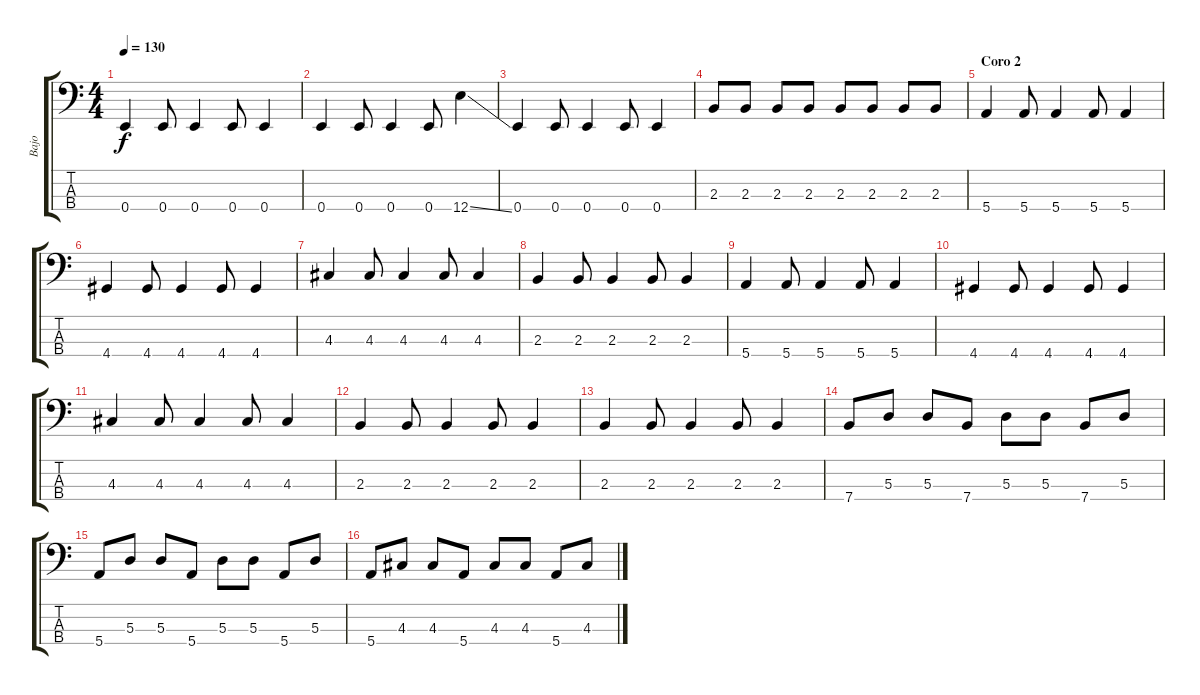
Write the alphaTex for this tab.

\track ("Bajo" "Bajo") {instrument electricbasspick}
\staff {score tabs}
\tuning (G2 D2 A1 E1) {hide}
\ts (4 4)
\tempo 130
\clef f4
\ks c
0.4.4{dy f} 0.4.8 0.4.4 0.4.8 0.4.4 |
0.4.4 0.4.8 0.4.4 0.4.8 12.4{ss}.4 |
0.4.4 0.4.8 0.4.4 0.4.8 0.4.4 |
2.3.8 2.3.8 2.3.8 2.3.8 2.3.8 2.3.8 2.3.8 2.3.8 |
\section ("" "Coro 2")
5.4.4 5.4.8 5.4.4 5.4.8 5.4.4 |
4.4.4 4.4.8 4.4.4 4.4.8 4.4.4 |
4.3.4 4.3.8 4.3.4 4.3.8 4.3.4 |
2.3.4 2.3.8 2.3.4 2.3.8 2.3.4 |
5.4.4 5.4.8 5.4.4 5.4.8 5.4.4 |
4.4.4 4.4.8 4.4.4 4.4.8 4.4.4 |
4.3.4 4.3.8 4.3.4 4.3.8 4.3.4 |
2.3.4 2.3.8 2.3.4 2.3.8 2.3.4 |
2.3.4 2.3.8 2.3.4 2.3.8 2.3.4 |
7.4.8 5.3.8 5.3.8 7.4.8 5.3.8 5.3.8 7.4.8 5.3.8 |
5.4.8 5.3.8 5.3.8 5.4.8 5.3.8 5.3.8 5.4.8 5.3.8 |
5.4.8 4.3.8 4.3.8 5.4.8 4.3.8 4.3.8 5.4.8 4.3.8
